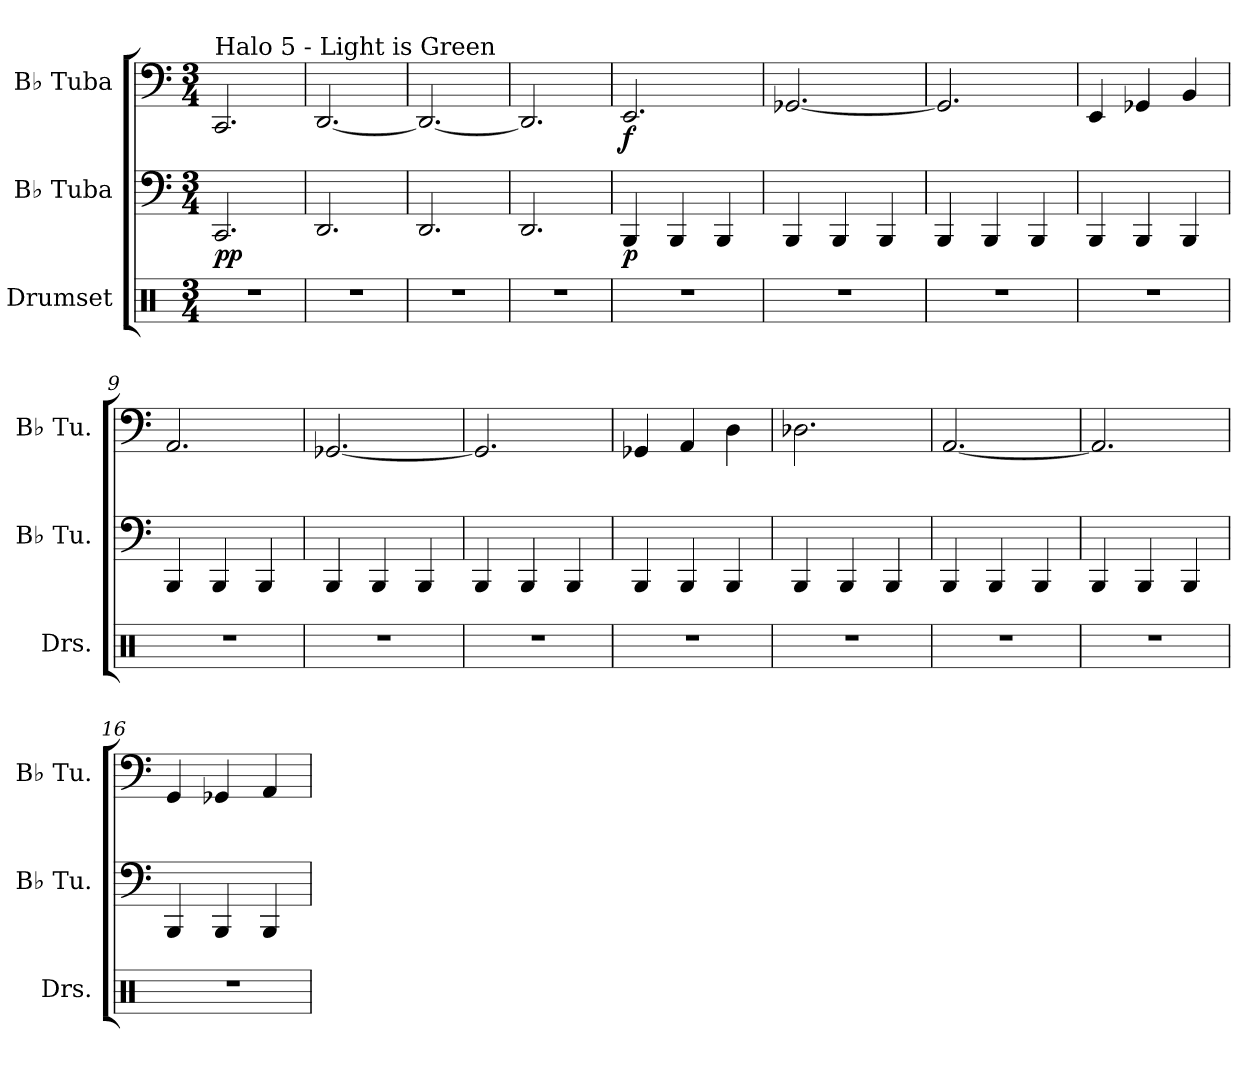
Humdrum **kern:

**kern	**kern	**dynam	**kern	**dynam
*part3	*part2	*part2	*part1	*part1
*staff3	*staff2	*staff2	*staff1	*staff1
*I"Drumset	*I"B♭ Tuba	*	*I"B♭ Tuba	*
*I'Drs.	*I'B♭ Tu.	*	*I'B♭ Tu.	*
*clefX	*clefF4	*	*clefF4	*
*k[]	*k[]	*	*k[]	*
*M3/4	*M3/4	*	*M3/4	*
=1	=1	=1	=1	=1
!	!	!	!LO:TX:a:t=Halo 5 - Light is Green	!
!	!	!LO:DY:b	!	!LO:DY:b
!	!	!	!	!LO:DY:n=1:b
2.r	2.CC/	pp	2.CC/	mp mp
=2	=2	=2	=2	=2
2.r	2.DD/	.	[2.DD/	.
=3	=3	=3	=3	=3
2.r	2.DD/	.	2.DD/_	.
=4	=4	=4	=4	=4
2.r	2.DD/	.	2.DD/]	.
=5	=5	=5	=5	=5
!	!	!LO:DY:b	!	!LO:DY:b
2.r	4BBB/	p	2.EE/	f
.	4BBB/	.	.	.
.	4BBB/	.	.	.
=6	=6	=6	=6	=6
2.r	4BBB/	.	[2.GG-X/	.
.	4BBB/	.	.	.
.	4BBB/	.	.	.
=7	=7	=7	=7	=7
2.r	4BBB/	.	2.GG-/]	.
.	4BBB/	.	.	.
.	4BBB/	.	.	.
=8	=8	=8	=8	=8
2.r	4BBB/	.	4EE/	.
.	4BBB/	.	4GG-X/	.
.	4BBB/	.	4BB/	.
=9	=9	=9	=9	=9
2.r	4BBB/	.	2.AA/	.
.	4BBB/	.	.	.
.	4BBB/	.	.	.
=10	=10	=10	=10	=10
2.r	4BBB/	.	[2.GG-X/	.
.	4BBB/	.	.	.
.	4BBB/	.	.	.
!!LO:LB:g=z
=11	=11	=11	=11	=11
2.r	4BBB/	.	2.GG-/]	.
.	4BBB/	.	.	.
.	4BBB/	.	.	.
=12	=12	=12	=12	=12
2.r	4BBB/	.	4GG-X/	.
.	4BBB/	.	4AA/	.
.	4BBB/	.	4D\	.
=13	=13	=13	=13	=13
2.r	4BBB/	.	2.D-X\	.
.	4BBB/	.	.	.
.	4BBB/	.	.	.
=14	=14	=14	=14	=14
2.r	4BBB/	.	[2.AA/	.
.	4BBB/	.	.	.
.	4BBB/	.	.	.
=15	=15	=15	=15	=15
2.r	4BBB/	.	2.AA/]	.
.	4BBB/	.	.	.
.	4BBB/	.	.	.
=16	=16	=16	=16	=16
2.r	4BBB/	.	4GG/	.
.	4BBB/	.	4GG-X/	.
.	4BBB/	.	4AA/	.
=	=	=	=	=
*-	*-	*-	*-	*-
